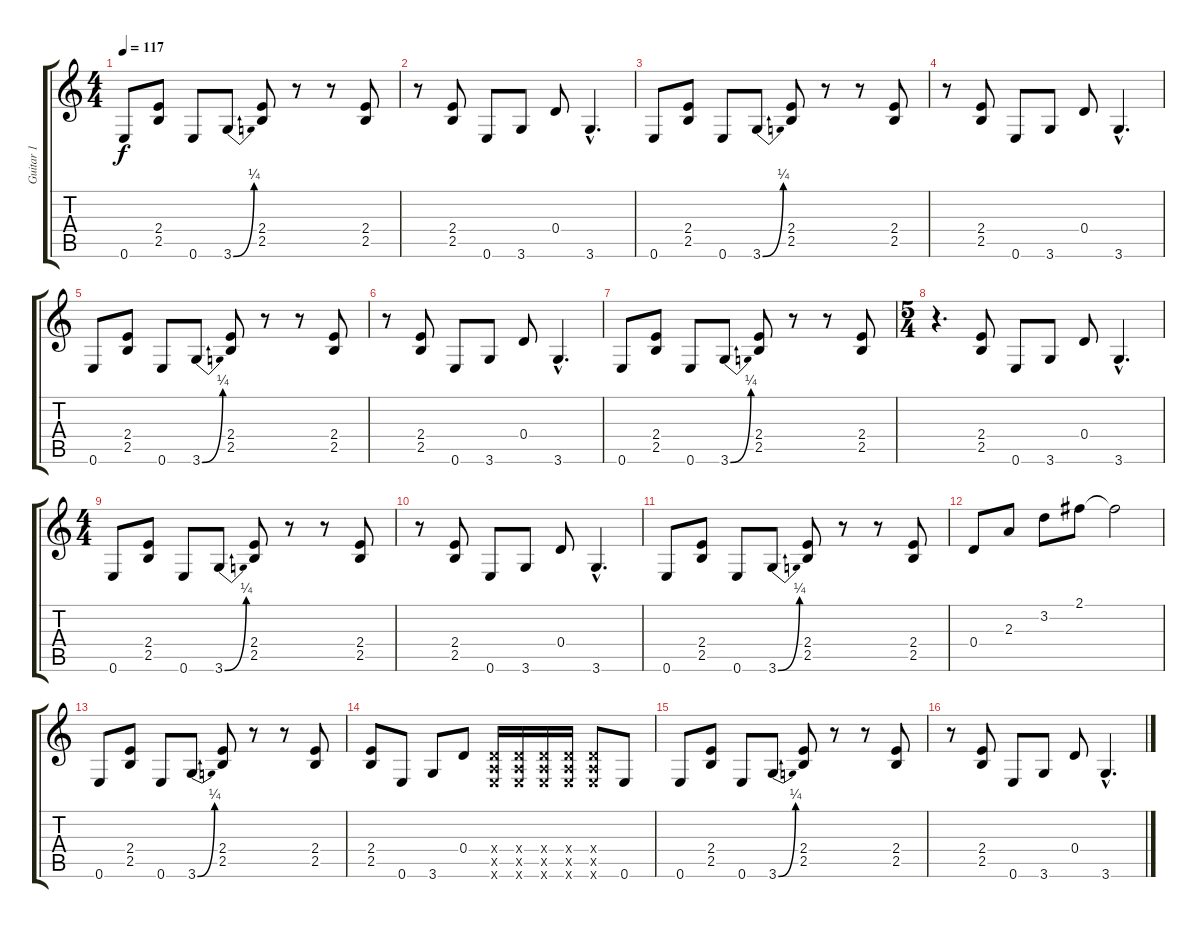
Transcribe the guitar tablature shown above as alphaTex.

\track ("Guitar 1" "Guitar 1") {instrument electricguitarmuted}
\staff {score tabs}
\tuning (E4 B3 G3 D3 A2 E2) {hide}
\ts (4 4)
\tempo 117
\clef g2
\ks c
0.6.8{dy f} (2.4 2.5).8 0.6.8 3.6{be (bend 0 0 60 1)}.8 (2.4 2.5).8 r.8 r.8 (2.4 2.5).8 |
r.8 (2.4 2.5).8 0.6.8 3.6.8 0.4.8 3.6{hac}.4{d} |
0.6.8 (2.4 2.5).8 0.6.8 3.6{be (bend 0 0 60 1)}.8 (2.4 2.5).8 r.8 r.8 (2.4 2.5).8 |
r.8 (2.4 2.5).8 0.6.8 3.6.8 0.4.8 3.6{hac}.4{d} |
0.6.8 (2.4 2.5).8 0.6.8 3.6{be (bend 0 0 60 1)}.8 (2.4 2.5).8 r.8 r.8 (2.4 2.5).8 |
r.8 (2.4 2.5).8 0.6.8 3.6.8 0.4.8 3.6{hac}.4{d} |
0.6.8 (2.4 2.5).8 0.6.8 3.6{be (bend 0 0 60 1)}.8 (2.4 2.5).8 r.8 r.8 (2.4 2.5).8 |
\ts (5 4)
r.4{d} (2.4 2.5).8 0.6.8 3.6.8 0.4.8 3.6{hac}.4{d} |
\ts (4 4)
0.6.8 (2.4 2.5).8 0.6.8 3.6{be (bend 0 0 60 1)}.8 (2.4 2.5).8 r.8 r.8 (2.4 2.5).8 |
r.8 (2.4 2.5).8 0.6.8 3.6.8 0.4.8 3.6{hac}.4{d} |
0.6.8 (2.4 2.5).8 0.6.8 3.6{be (bend 0 0 60 1)}.8 (2.4 2.5).8 r.8 r.8 (2.4 2.5).8 |
0.4.8 2.3.8 3.2.8 2.1.8 2.1{t}.2 |
0.6.8 (2.4 2.5).8 0.6.8 3.6{be (bend 0 0 60 1)}.8 (2.4 2.5).8 r.8 r.8 (2.4 2.5).8 |
(2.4 2.5).8 0.6.8 3.6.8 0.4.8 (0.4{x} 0.5{x} 0.6{x}).16 (0.4{x} 0.5{x} 0.6{x}).16 (0.4{x} 0.5{x} 0.6{x}).16 (0.4{x} 0.5{x} 0.6{x}).16 (0.4{x} 0.5{x} 0.6{x}).8 0.6.8 |
0.6.8 (2.4 2.5).8 0.6.8 3.6{be (bend 0 0 60 1)}.8 (2.4 2.5).8 r.8 r.8 (2.4 2.5).8 |
r.8 (2.4 2.5).8 0.6.8 3.6.8 0.4.8 3.6{hac}.4{d}
